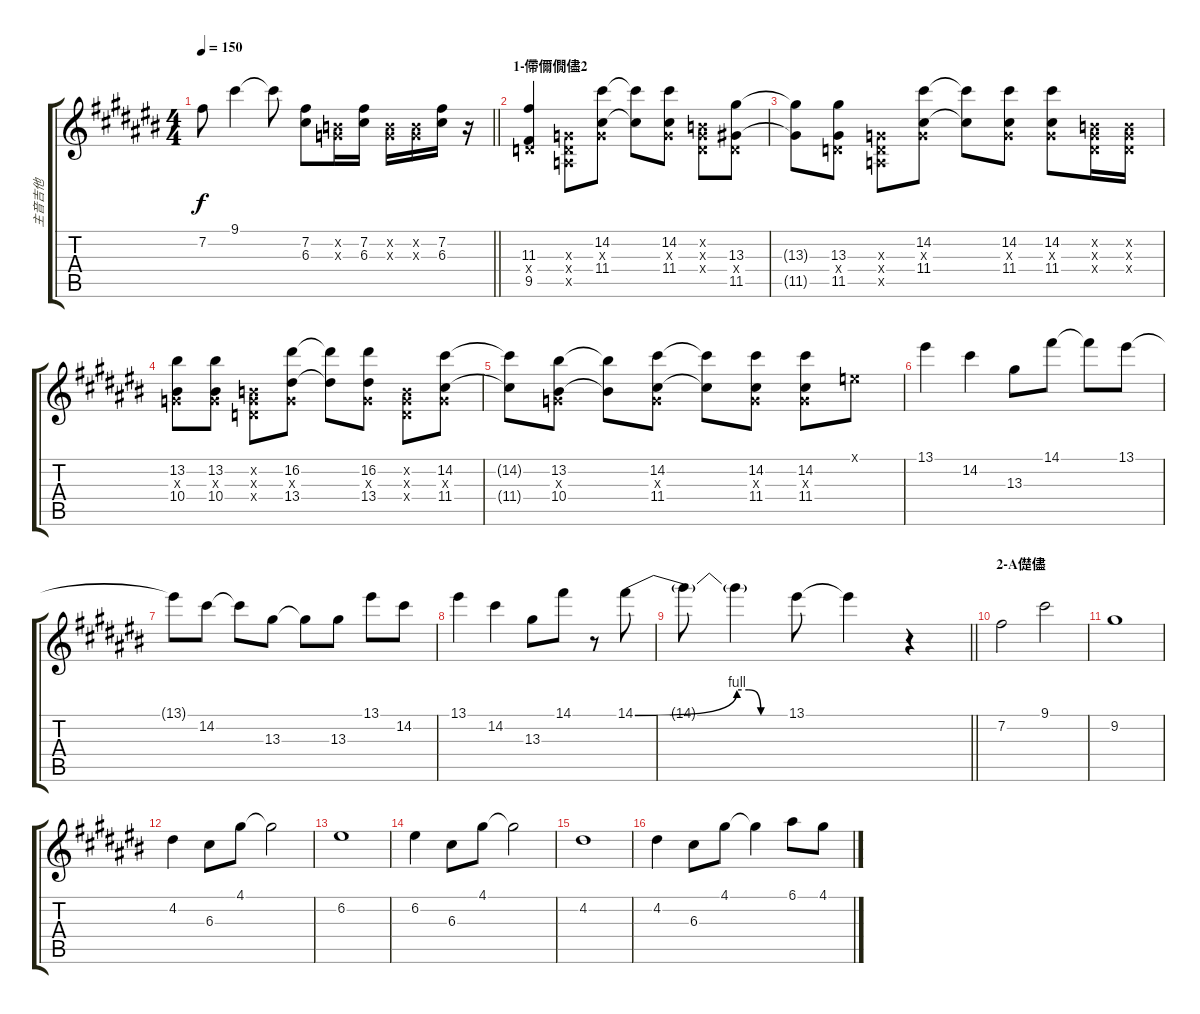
\track ("主音吉他" "主音吉他") {instrument distortionguitar}
\staff {score tabs}
\tuning (E4 B3 G3 D3 A2 E2) {hide}
\ts (4 4)
\tempo 150
\clef g2
\barLineRight lightlight
\ks c#
7.2.8{dy f} 9.1.4 9.1{t}.8 (7.2 6.3).8 (0.2{x} 0.3{x}).16 (7.2 6.3).16 (0.2{x} 0.3{x}).16 (0.2{x} 0.3{x}).16 (7.2 6.3).16 r.16 |
\section ("" "1-僀儞僩儘2")
(11.3 0.4{x} 9.5).4 (0.3{x} 0.4{x} 0.5{x}).8 (14.2 0.3{x} 11.4).8 (14.2{t} 11.4{t}).8 (14.2 0.3{x} 11.4).8 (0.2{x} 0.3{x} 0.4{x}).8 (13.3 0.4{x} 11.5).8 |
(13.3{t} 11.5{t}).8 (13.3 0.4{x} 11.5).8 (0.3{x} 0.4{x} 0.5{x}).8 (14.2 0.3{x} 11.4).8 (14.2{t} 11.4{t}).8 (14.2 0.3{x} 11.4).8 (14.2 0.3{x} 11.4).8 (0.2{x} 0.3{x} 0.4{x}).16 (0.2{x} 0.3{x} 0.4{x}).16 |
(13.2 0.3{x} 10.4).8 (13.2 0.3{x} 10.4).8 (0.2{x} 0.3{x} 0.4{x}).8 (16.2 0.3{x} 13.4).8 (16.2{t} 13.4{t}).8 (16.2 0.3{x} 13.4).8 (0.2{x} 0.3{x} 0.4{x}).8 (14.2 0.3{x} 11.4).8 |
(14.2{t} 11.4{t}).8 (13.2 0.3{x} 10.4).8 (13.2{t} 10.4{t}).8 (14.2 0.3{x} 11.4).8 (14.2{t} 11.4{t}).8 (14.2 0.3{x} 11.4).8 (14.2 0.3{x} 11.4).8 0.1{x}.8 |
13.1.4 14.2.4 13.3.8 14.1.8 14.1{t}.8 13.1.8 |
13.1{t}.8 14.2.8 14.2{t}.8 13.3.8 13.3{t}.8 13.3.8 13.1.8 14.2.8 |
13.1.4 14.2.4 13.3.8 14.1.8 r.8 14.1{be (bend 0 0 60 4)}.8 |
\barLineRight lightlight
14.1{t}.8 14.1{be (custom 0 4 15 4 30 0 60 0) t}.4 13.1.8 13.1{t}.4 r.4 |
\section ("" "2-A儊儘")
7.2.2 9.1.2 |
9.2.1 |
4.2.4 6.3.8 4.1.8 4.1{t}.2 |
6.2.1 |
6.2.4 6.3.8 4.1.8 4.1{t}.2 |
4.2.1 |
4.2.4 6.3.8 4.1.8 4.1{t}.4 6.1.8 4.1.8
